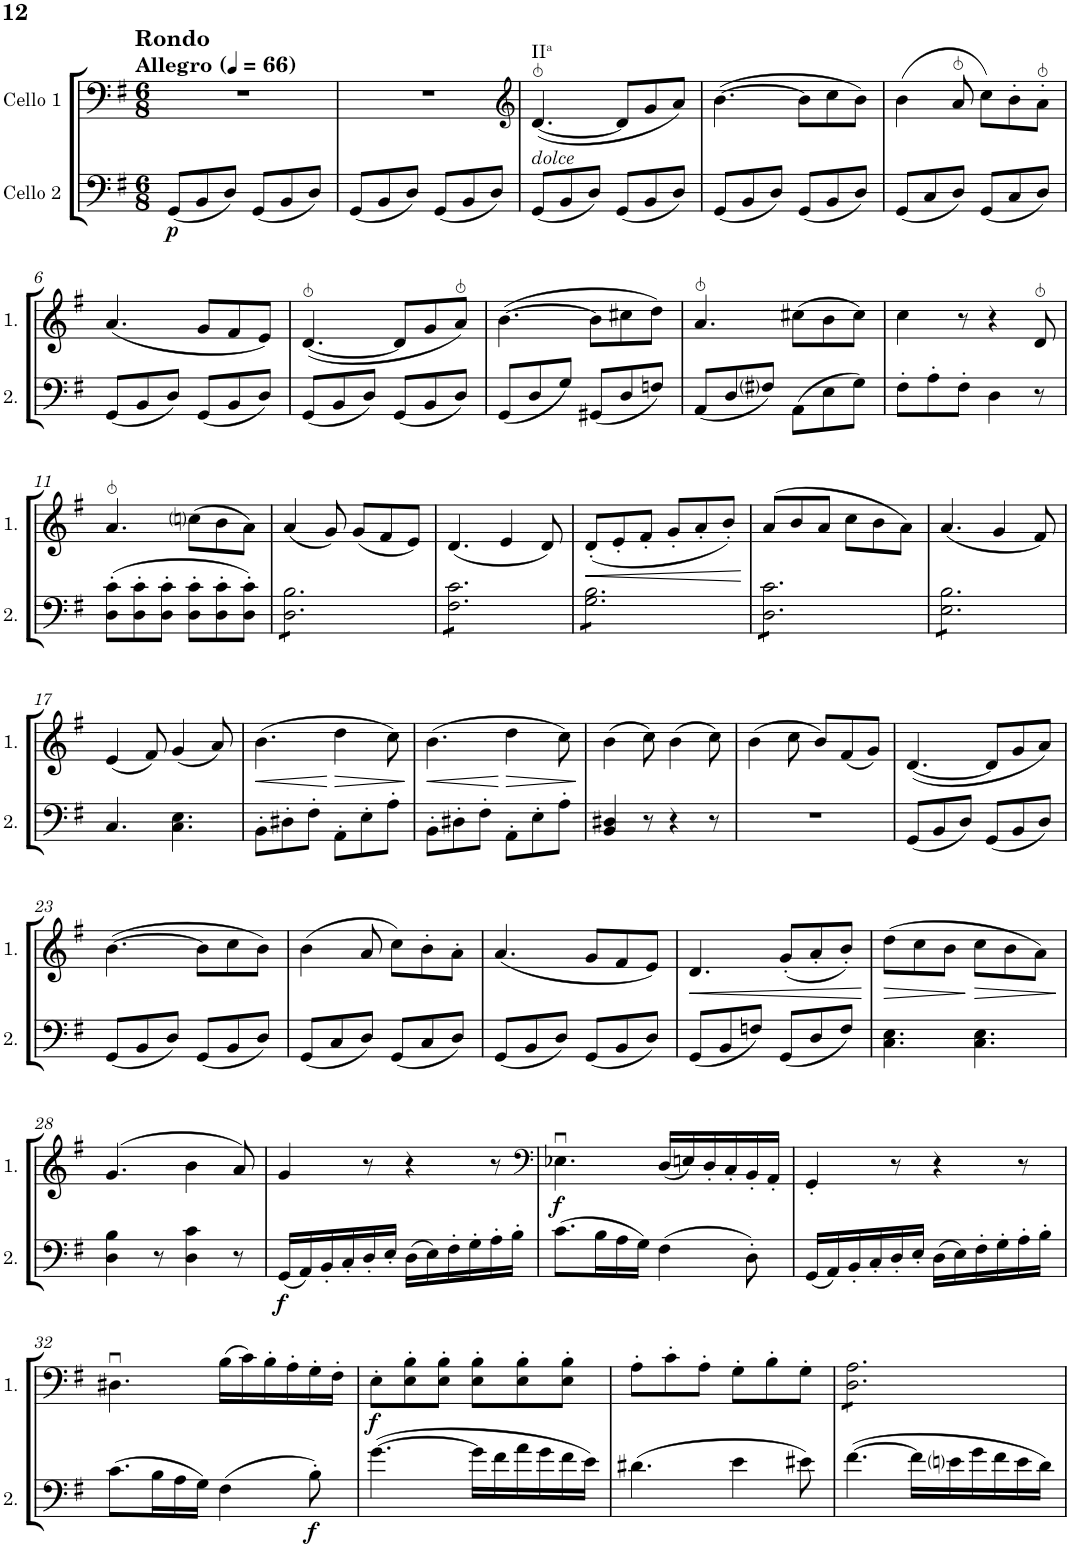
**kern	**dynam	**kern	**dynam
*part2	*part2	*part1	*part1
*staff2	*staff2	*staff1	*staff1
*I"Cello 2	*	*I"Cello 1	*
!!LO:PB:g=z
*clefF4	*	*clefF4	*
*k[f#]	*	*k[f#]	*
*M6/8	*	*M6/8	*
*MM66	*	*MM66	*
=1	=1	=1	=1
!	!	!LO:TX:a:B:t=Rondo	!
!	!	!LO:TX:a:t=Allegro	!
!	!LO:DY:b	!	!
(8GG/L	p	2.r	.
8BB/	.	.	.
8D/J)	.	.	.
(8GG/L	.	.	.
8BB/	.	.	.
8D/J)	.	.	.
=2	=2	=2	=2
(8GG/L	.	2.r	.
8BB/	.	.	.
8D/J)	.	.	.
(8GG/L	.	.	.
8BB/	.	.	.
8D/J)	.	.	.
=3	=3	=3	=3
*	*	*clefG2	*
!	!	!LO:TX:b:i:t=dolce	!
!	!	!LO:TX:a:t=II	!
!	!	!LO:TX:a:t=a	!
(8GG/L	.	([4.d/	.
8BB/	.	.	.
8D/J)	.	.	.
(8GG/L	.	8d/L]	.
8BB/	.	8g/	.
8D/J)	.	8a/J)	.
=4	=4	=4	=4
(8GG/L	.	([4.b\	.
8BB/	.	.	.
8D/J)	.	.	.
(8GG/L	.	8b\L]	.
8BB/	.	8cc\	.
8D/J)	.	8b\J)	.
=5	=5	=5	=5
(8GG/L	.	(4b\	.
8C/	.	.	.
8D/J)	.	8a/	.
(8GG/L	.	8cc\L)	.
8C/	.	8b'\	.
8D/J)	.	8a'\J	.
!!LO:LB:g=z
=6	=6	=6	=6
(8GG/L	.	(4.a/	.
8BB/	.	.	.
8D/J)	.	.	.
(8GG/L	.	8g/L	.
8BB/	.	8f#/	.
8D/J)	.	8e/J)	.
=7	=7	=7	=7
(8GG/L	.	([4.d/	.
8BB/	.	.	.
8D/J)	.	.	.
(8GG/L	.	8d/L]	.
8BB/	.	8g/	.
8D/J)	.	8a/J)	.
=8	=8	=8	=8
(8GG/L	.	([4.b\	.
8D/	.	.	.
8G/J)	.	.	.
(8GG#X/L	.	8b\L]	.
8D/	.	8cc#X\	.
8Fn/J)	.	8dd\J)	.
=9	=9	=9	=9
(8AA/L	.	4.a/	.
8D/	.	.	.
8F#i/J)	.	.	.
(8AA\L	.	(8cc#X\L	.
8E\	.	8b\	.
8G\J)	.	8cc#\J)	.
=10	=10	=10	=10
8F#'\L	.	4cc\	.
8A'\	.	.	.
8F#'\J	.	8r	.
4D\	.	4r	.
8r	.	8d/	.
!!LO:LB:g=z
=11	=11	=11	=11
(8D\' 8c\'L	.	4.a/	.
8D\' 8c\'	.	.	.
8D\' 8c\'J	.	.	.
8D\' 8c\'L	.	(8ccni\L	.
8D\' 8c\'	.	8b\	.
8D\' 8c\'J)	.	8a\J)	.
=12	=12	=12	=12
*tremolo	*	*	*
8D\ 8B\L	.	(4a/	.
8D\ 8B\	.	.	.
8D\ 8B\	.	8g/)	.
8D\ 8B\	.	(8g/L	.
8D\ 8B\	.	8f#/	.
8D\ 8B\J	.	8e/J)	.
=13	=13	=13	=13
8F#\ 8c\L	.	(4.d/	.
8F#\ 8c\	.	.	.
8F#\ 8c\	.	.	.
8F#\ 8c\	.	4e/	.
8F#\ 8c\	.	.	.
8F#\ 8c\J	.	8d/)	.
=14	=14	=14	=14
!	!	!	!LO:HP:b
8G\ 8B\L	.	(8d'/L	<
8G\ 8B\	.	8e'/	.
8G\ 8B\	.	8f#'/J	.
8G\ 8B\	.	8g'/L	.
8G\ 8B\	.	8a'/	.
8G\ 8B\J	.	8b'/J)	.
.	.	.	[
=15	=15	=15	=15
8D\ 8c\L	.	(8a/L	.
8D\ 8c\	.	8b/	.
8D\ 8c\	.	8a/J	.
8D\ 8c\	.	8cc\L	.
8D\ 8c\	.	8b\	.
8D\ 8c\J	.	8a\J)	.
=16	=16	=16	=16
8E\ 8B\L	.	(4.a/	.
8E\ 8B\	.	.	.
8E\ 8B\	.	.	.
8E\ 8B\	.	4g/	.
8E\ 8B\	.	.	.
8E\ 8B\J	.	8f#/)	.
*Xtremolo	*	*	*
!!LO:LB:g=z
=17	=17	=17	=17
4.C/	.	(4e/	.
.	.	8f#/)	.
4.C\ 4.E\	.	(4g/	.
.	.	8a/)	.
=18	=18	=18	=18
!	!	!	!LO:HP:b
8BB'\L	.	(4.b\	<
8D#X'\	.	.	.
8F#'\J	.	.	.
!	!	!	!LO:HP:n=1:b
8AA'\L	.	4dd\	[ >
8E'\	.	.	.
8A'\J	.	8cc\)	.
.	.	.	]
=19	=19	=19	=19
!	!	!	!LO:HP:b
8BB'\L	.	(4.b\	<
8D#X'\	.	.	.
8F#'\J	.	.	.
!	!	!	!LO:HP:n=1:b
8AA'\L	.	4dd\	[ >
8E'\	.	.	.
8A'\J	.	8cc\)	.
.	.	.	]
=20	=20	=20	=20
4BB/ 4D#X/	.	(4b\	.
8r	.	8cc\)	.
4r	.	(4b\	.
8r	.	8cc\)	.
=21	=21	=21	=21
2.r	.	(4b\	.
.	.	8cc\	.
.	.	8b/L)	.
.	.	(8f#/	.
.	.	8g/J)	.
=22	=22	=22	=22
(8GG/L	.	([4.d/	.
8BB/	.	.	.
8D/J)	.	.	.
(8GG/L	.	8d/L]	.
8BB/	.	8g/	.
8D/J)	.	8a/J)	.
!!LO:LB:g=z
=23	=23	=23	=23
(8GG/L	.	([4.b\	.
8BB/	.	.	.
8D/J)	.	.	.
(8GG/L	.	8b\L]	.
8BB/	.	8cc\	.
8D/J)	.	8b\J)	.
=24	=24	=24	=24
(8GG/L	.	(4b\	.
8C/	.	.	.
8D/J)	.	8a/	.
(8GG/L	.	8cc\L)	.
8C/	.	8b'\	.
8D/J)	.	8a'\J	.
=25	=25	=25	=25
(8GG/L	.	(4.a/	.
8BB/	.	.	.
8D/J)	.	.	.
(8GG/L	.	8g/L	.
8BB/	.	8f#/	.
8D/J)	.	8e/J)	.
=26	=26	=26	=26
!	!	!	!LO:HP:b
(8GG/L	.	4.d/	<
8BB/	.	.	.
8Fn/J)	.	.	.
(8GG/L	.	(8g'/L	.
8D/	.	8a'/	.
8F/J)	.	8b'/J)	.
.	.	.	[
=27	=27	=27	=27
!	!	!	!LO:HP:b
4.C\ 4.E\	.	(8dd\L	>
.	.	8cc\	.
.	.	8b\J	.
!	!	!	!LO:HP:n=1:b
4.C\ 4.E\	.	8cc\L	] >
.	.	8b\	.
.	.	8a\J)	.
.	.	.	]
!!LO:LB:g=z
=28	=28	=28	=28
4D\ 4B\	.	(4.g/	.
8r	.	.	.
4D\ 4c\	.	4b\	.
8r	.	8a/)	.
=29	=29	=29	=29
!	!LO:DY:b	!	!
(16GG/LL	f	4g/	.
16AA/)	.	.	.
16BB'/	.	.	.
16C'/	.	.	.
16D'/	.	8r	.
16E'/JJ	.	.	.
(16D\LL	.	4r	.
16E\)	.	.	.
16F#'\	.	.	.
16G'\	.	.	.
16A'\	.	8r	.
16B'\JJ	.	.	.
=30	=30	=30	=30
*	*	*clefF4	*
!	!	!	!LO:DY:b
(8.c\L	.	4.E-Xu\	f
16B\L	.	.	.
16A\	.	.	.
16G\JJ)	.	.	.
(4F#\	.	(16D/LL	.
.	.	16En/)	.
.	.	16D'/	.
.	.	16C'/	.
8D'\)	.	16BB'/	.
.	.	16AA'/JJ	.
=31	=31	=31	=31
(16GG/LL	.	4GG'/	.
16AA/)	.	.	.
16BB'/	.	.	.
16C'/	.	.	.
16D'/	.	8r	.
16E'/JJ	.	.	.
(16D\LL	.	4r	.
16E\)	.	.	.
16F#'\	.	.	.
16G'\	.	.	.
16A'\	.	8r	.
16B'\JJ	.	.	.
!!LO:LB:g=z
=32	=32	=32	=32
(8.c\L	.	4.D#Xu\	.
16B\L	.	.	.
16A\	.	.	.
16G\JJ)	.	.	.
(4F#\	.	(16B\LL	.
.	.	16c\)	.
.	.	16B'\	.
.	.	16A'\	.
!	!LO:DY:b	!	!
8B'\)	f	16G'\	.
.	.	16F#'\JJ	.
=33	=33	=33	=33
!	!	!	!LO:DY:b
([4.g\	.	8E'\L	f
.	.	8E\' 8B\'	.
.	.	8E\' 8B\'J	.
16g\LL]	.	8E\' 8B\'L	.
16f#\	.	.	.
16a\	.	8E\' 8B\'	.
16g\	.	.	.
16f#\	.	8E\' 8B\'J	.
16e\JJ)	.	.	.
=34	=34	=34	=34
(4.d#X\	.	8A'\L	.
.	.	8c'\	.
.	.	8A'\J	.
4e\	.	8G'\L	.
.	.	8B'\	.
8e#X\)	.	8G'\J	.
=35	=35	=35	=35
*	*	*tremolo	*
([4.f#\	.	8D\ 8A\L	.
.	.	8D\ 8A\	.
.	.	8D\ 8A\	.
16f#\LL]	.	8D\ 8A\	.
16eni\	.	.	.
16g\	.	8D\ 8A\	.
16f#\	.	.	.
16e\	.	8D\ 8A\J	.
*	*	*Xtremolo	*
16d\JJ)	.	.	.
=	=	=	=
*-	*-	*-	*-
